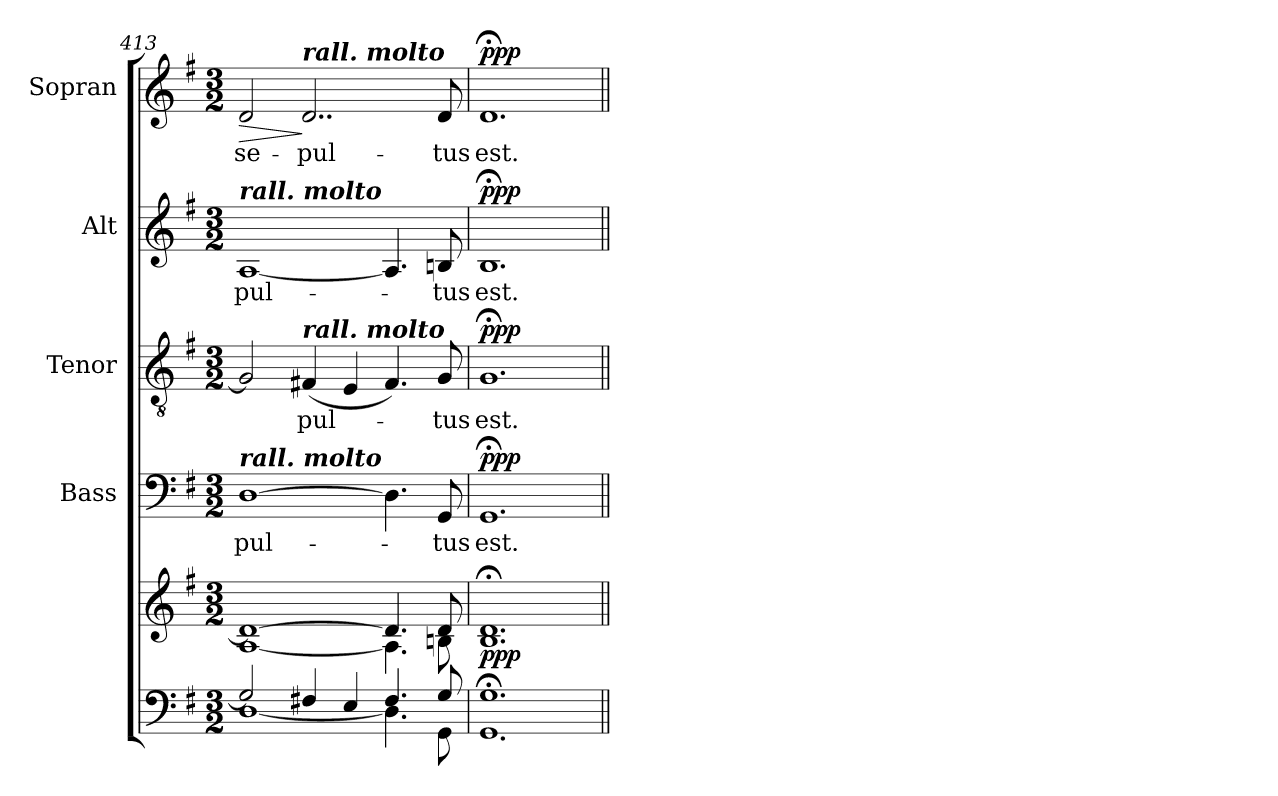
**kern	**kern	**dynam	**kern	**text	**dynam	**kern	**text	**dynam	**kern	**text	**dynam	**kern	**text	**dynam
*part5	*part5	*part5	*part4	*part4	*part4	*part3	*part3	*part3	*part2	*part2	*part2	*part1	*part1	*part1
*staff6	*staff5	*staff5/6	*staff4	*staff4	*staff4	*staff3	*staff3	*staff3	*staff2	*staff2	*staff2	*staff1	*staff1	*staff1
*	*	*	*I"Bass	*	*	*I"Tenor	*	*	*I"Alt	*	*	*I"Sopran	*	*
*	*	*	*I'B.	*	*	*I'T.	*	*	*I'A.	*	*	*I'S.	*	*
*clefF4	*clefG2	*	*clefF4	*	*	*clefGv2	*	*	*clefG2	*	*	*clefG2	*	*
*k[f#]	*k[f#]	*	*k[f#]	*	*	*k[f#]	*	*	*k[f#]	*	*	*k[f#]	*	*
*G:	*G:	*	*G:	*	*	*G:	*	*	*G:	*	*	*G:	*	*
*M3/2	*M3/2	*	*M3/2	*	*	*M3/2	*	*	*M3/2	*	*	*M3/2	*	*
=413	=413	=413	=413	=413	=413	=413	=413	=413	=413	=413	=413	=413	=413	=413
*^	*^	*	*	*	*	*	*	*	*	*	*	*	*	*
!	!	!	!	!	!	!	!	!	!	!	!LO:TX:a:Bi:t=rall. molto	!	!	!	!	!
!	!	!	!	!	!LO:TX:a:Bi:t=rall. molto	!	!	!	!	!	!	!	!	!	!	!
!	!	!	!	!	!	!LO:LY:b	!	!	!	!	!	!LO:LY:b	!	!	!LO:LY:b	!LO:HP:b
2G/]	[<1D	1d_	[<1A	.	[1D	-pul-	.	2G/]	.	.	[1A	-pul-	.	2d/	se-	>
!	!	!	!	!	!	!	!	!	!	!	!	!	!	!LO:TX:a:Bi:t=rall. molto	!	!
!	!	!	!	!	!	!	!	!LO:TX:a:Bi:t=rall. molto	!	!	!	!	!	!	!	!
!	!	!	!	!	!	!	!	!	!LO:LY:b	!	!	!	!	!	!LO:LY:b	!
4F#X/	.	.	.	.	.	.	.	(<4F#X/	-pul-	.	.	.	.	2..d/	-pul-	]
4E/	.	.	.	.	.	.	.	4E/	.	.	.	.	.	.	.	.
4.F#/	4.D\]	4.d/]	4.A\]	.	4.D\]	.	.	4.F#/)	.	.	4.A/]	.	.	.	.	.
!	!	!	!	!	!	!LO:LY:b	!	!	!LO:LY:b	!	!	!LO:LY:b	!	!	!LO:LY:b	!
8G/	8GG\	8d/	8Bn\	.	8GG/	-tus	.	8G/	-tus	.	8Bn/	-tus	.	8d/	-tus	.
=414	=414	=414	=414	=414	=414	=414	=414	=414	=414	=414	=414	=414	=414	=414	=414	=414
!	!	!	!	!LO:DY:b	!	!LO:LY:b	!LO:DY:a	!	!LO:LY:b	!LO:DY:a	!	!LO:LY:b	!LO:DY:a	!	!LO:LY:b	!LO:DY:a
*	*	*v	*v	*	*	*	*	*	*	*	*	*	*	*	*	*
1.G;	1.GG	1.B;< 1.d;<	ppp	1.GG;<	est.	ppp	1.G;<	est.	ppp	1.B;<	est.	ppp	1.d;<	est.	ppp
*v	*v	*	*	*	*	*	*	*	*	*	*	*	*	*	*
=||	=||	=||	=||	=||	=||	=||	=||	=||	=||	=||	=||	=||	=||	=||
*-	*-	*-	*-	*-	*-	*-	*-	*-	*-	*-	*-	*-	*-	*-
